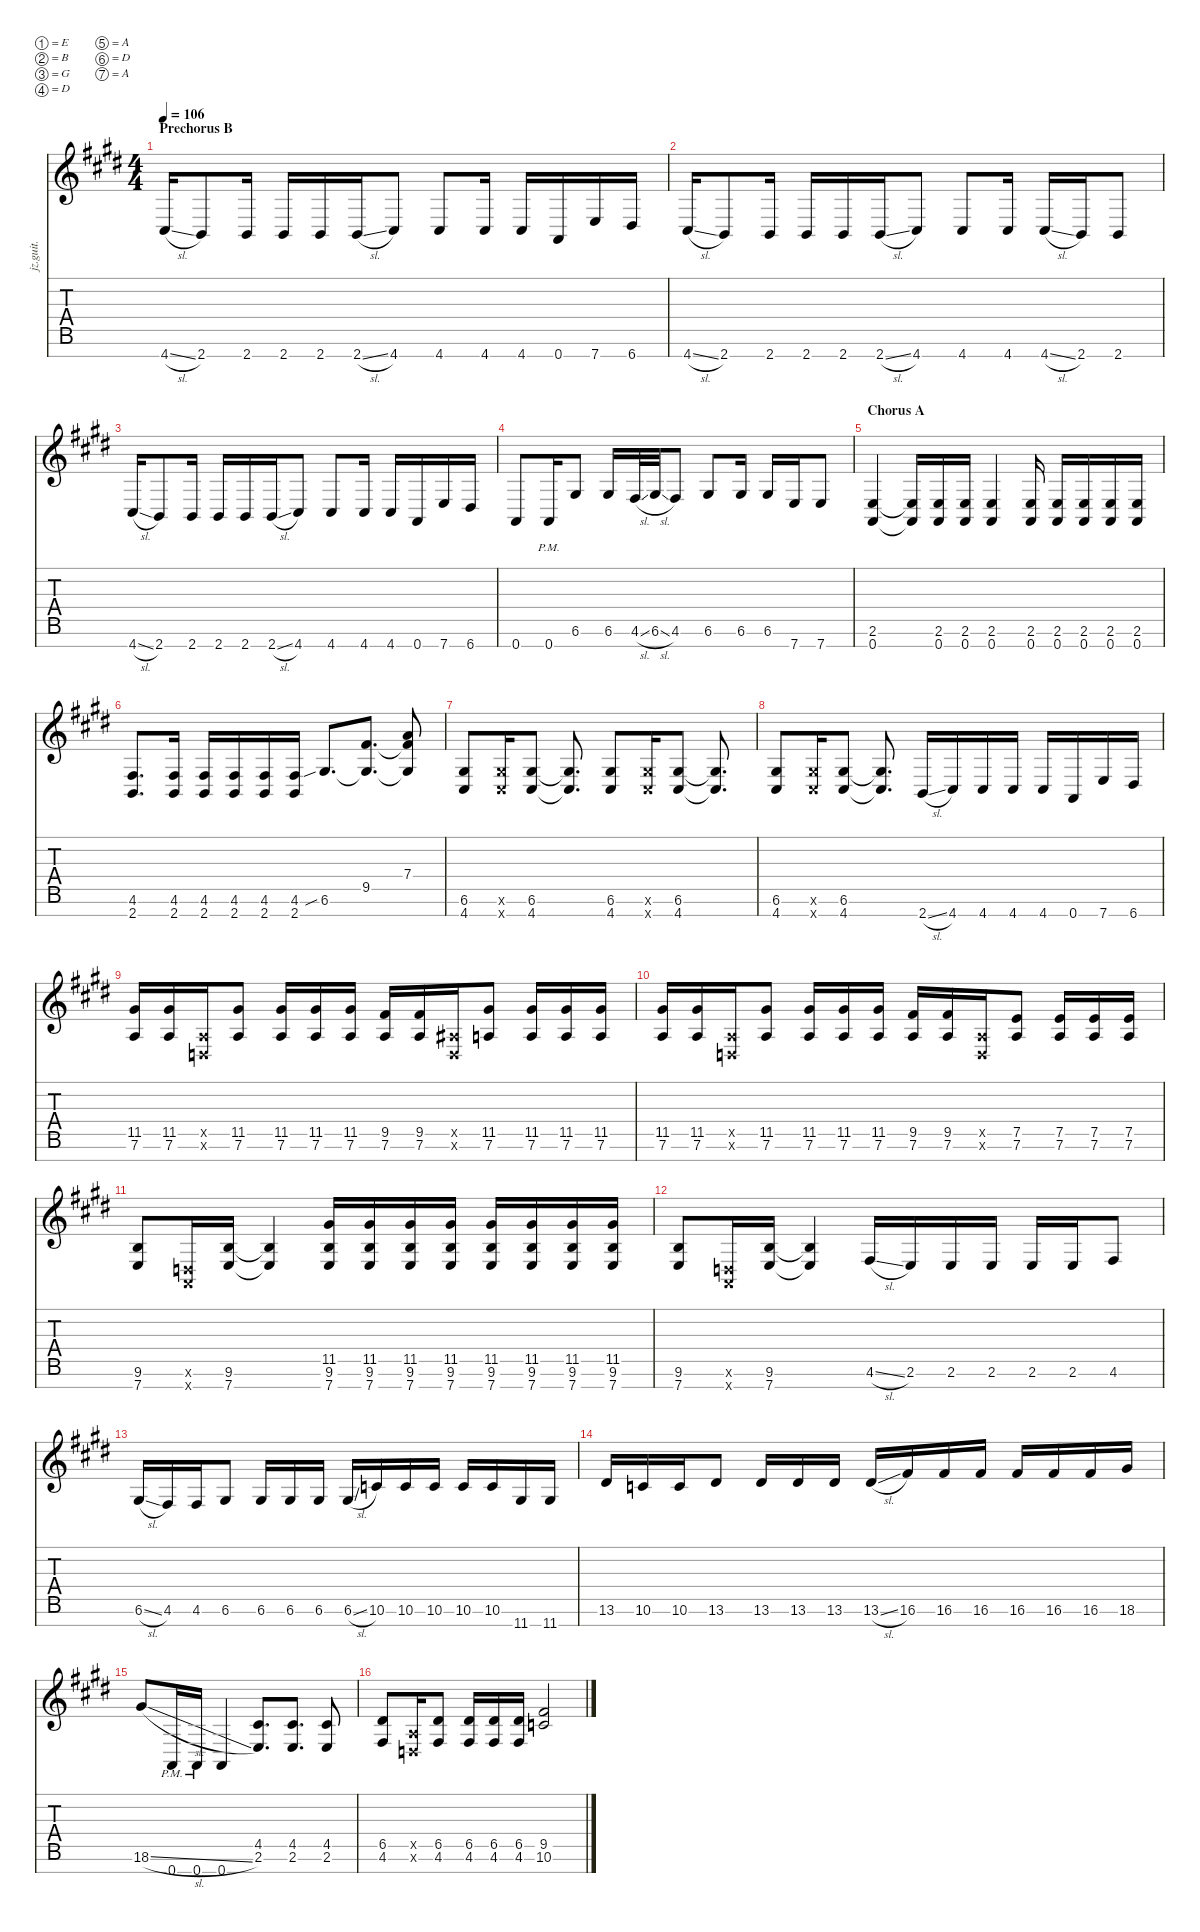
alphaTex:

\defaultSystemsLayout 4
\hideDynamics
\bracketExtendMode nobrackets
\otherSystemsTrackNameOrientation horizontal
\track ("Die" "jz.guit.") {defaultSystemsLayout 4 instrument distortionguitar}
\staff {score tabs}
\tuning (E4 B3 G3 D3 A2 D2 A1)
\ts (4 4)
\section ("" "Prechorus B")
\tempo 106
\clef g2
\scale
1.20511
\ks c#minor
4.7{sl acc #}.16{dy mf beam Up} 2.7{acc forcenatural}.8{beam Up} 2.7{acc forcenatural}.16{beam Up} 2.7{acc forcenatural}.16{beam Up} 2.7{acc forcenatural}.16{beam Up} 2.7{sl acc forcenatural}.16{beam Up} 4.7{acc #}.8{beam Up} 4.7{acc #}.8{beam Up} 4.7{acc #}.16{beam Up} 4.7{acc #}.16{beam Up} 0.7{acc forcenatural}.16{beam Up} 7.7{acc forcenatural}.16{beam Up} 6.7{acc #}.16{beam Up} |
\scale
0.925737 4.7{sl acc #}.16{beam Up} 2.7{acc forcenatural}.8{beam Up} 2.7{acc forcenatural}.16{beam Up} 2.7{acc forcenatural}.16{beam Up} 2.7{acc forcenatural}.16{beam Up} 2.7{sl acc forcenatural}.16{beam Up} 4.7{acc #}.8{beam Up} 4.7{acc #}.8{beam Up} 4.7{acc #}.16{beam Up} 4.7{sl acc #}.16{beam Up} 2.7{acc forcenatural}.16{beam Up} 2.7{acc forcenatural}.8{beam Up} |
\scale
0.925737 4.7{sl acc #}.16{beam Up} 2.7{acc forcenatural}.8{beam Up} 2.7{acc forcenatural}.16{beam Up} 2.7{acc forcenatural}.16{beam Up} 2.7{acc forcenatural}.16{beam Up} 2.7{sl acc forcenatural}.16{beam Up} 4.7{acc #}.8{beam Up} 4.7{acc #}.8{beam Up} 4.7{acc #}.16{beam Up} 4.7{acc #}.16{beam Up} 0.7{acc forcenatural}.16{beam Up} 7.7{acc forcenatural}.16{beam Up} 6.7{acc #}.16{beam Up} |
\scale
0.943421 0.7{acc forcenatural}.8{beam Up} 0.7{pm acc forcenatural}.16{beam Up} 6.6{acc #}.8{beam Up} 6.6{acc #}.16{beam Up} 4.6{sl acc #}.32{beam Up} 6.6{sl acc #}.32{beam Up} 4.6{acc #}.8{beam Up} 6.6{acc #}.8{beam Up} 6.6{acc #}.16{beam Up} 6.6{acc #}.16{beam Up} 7.7{acc forcenatural}.16{beam Up} 7.7{acc forcenatural}.8{beam Up} |
\section ("" "Chorus A")
\scale
1.20953 (0.7{acc forcenatural} 2.6{acc forcenatural}).4{beam Up} (0.7{t acc forcenatural} 2.6{t acc forcenatural}).16{beam Up} (0.7{acc forcenatural} 2.6{acc forcenatural}).16{beam Up} (0.7{acc forcenatural} 2.6{acc forcenatural}).16{beam Up} (0.7{acc forcenatural} 2.6{acc forcenatural}).4{beam Up} (0.7{acc forcenatural} 2.6{acc forcenatural}).16{beam Up} (0.7{acc forcenatural} 2.6{acc forcenatural}).16{beam Up} (0.7{acc forcenatural} 2.6{acc forcenatural}).16{beam Up} (0.7{acc forcenatural} 2.6{acc forcenatural}).16{beam Up} (0.7{acc forcenatural} 2.6{acc forcenatural}).16{beam Up} |
\scale
0.930158 (2.7{acc forcenatural} 4.6{acc #}).8{d beam Up} (2.7{acc forcenatural} 4.6{acc #}).16{beam Up} (2.7{acc forcenatural} 4.6{acc #}).16{beam Up} (2.7{acc forcenatural} 4.6{acc #}).16{beam Up} (2.7{acc forcenatural} 4.6{acc #}).16{beam Up} (2.7{acc forcenatural} 4.6{acc #}).16{beam Up} 6.6{sib acc #}.8{d beam Up} (9.5{acc #} 6.6{t acc #}).8{d beam Up} (7.4{acc forcenatural} 6.6{t acc #} 9.5{t acc #}).8{beam Up} |
\scale
0.930158 (4.7{acc #} 6.6{acc #}).8{beam Up} (4.7{x acc #} 6.6{x acc #}).16{beam Up} (4.7{acc #} 6.6{acc #}).8{beam Up} (4.7{t acc #} 6.6{t acc #}).8{d beam Up} (4.7{acc #} 6.6{acc #}).8{beam Up} (4.7{x acc #} 6.6{x acc #}).16{beam Up} (4.7{acc #} 6.6{acc #}).8{beam Up} (4.7{t acc #} 6.6{t acc #}).8{d beam Up} |
\scale
0.930158 (4.7{acc #} 6.6{acc #}).8{beam Up} (4.7{x acc #} 6.6{x acc #}).16{beam Up} (4.7{acc #} 6.6{acc #}).8{beam Up} (4.7{t acc #} 6.6{t acc #}).8{d beam Up} 2.7{sl acc forcenatural}.16{beam Up} 4.7{acc #}.16{beam Up} 4.7{acc #}.16{beam Up} 4.7{acc #}.16{beam Up} 4.7{acc #}.16{beam Up} 0.7{acc forcenatural}.16{beam Up} 7.7{acc forcenatural}.16{beam Up} 6.7{acc #}.16{beam Up} |
\scale
1.20953 (7.6{acc forcenatural} 11.5{acc #}).16{beam Up} (7.6{acc forcenatural} 11.5{acc #}).16{beam Up} (0.6{x acc forcenatural} 0.5{x acc forcenatural}).16{beam Up} (7.6{acc forcenatural} 11.5{acc #}).8{beam Up} (7.6{acc forcenatural} 11.5{acc #}).16{beam Up} (7.6{acc forcenatural} 11.5{acc #}).16{beam Up} (7.6{acc forcenatural} 11.5{acc #}).16{beam Up} (7.6{acc forcenatural} 9.5{acc #}).16{beam Up} (7.6{acc forcenatural} 9.5{acc #}).16{beam Up} (0.6{x acc forcenatural} 1.5{x acc #}).16{beam Up} (7.6{acc forcenatural} 11.5{acc #}).8{beam Up} (7.6{acc forcenatural} 11.5{acc #}).16{beam Up} (7.6{acc forcenatural} 11.5{acc #}).16{beam Up} (7.6{acc forcenatural} 11.5{acc #}).16{beam Up} |
\scale
0.930158 (7.6{acc forcenatural} 11.5{acc #}).16{beam Up} (7.6{acc forcenatural} 11.5{acc #}).16{beam Up} (0.6{x acc forcenatural} 0.5{x acc forcenatural}).16{beam Up} (7.6{acc forcenatural} 11.5{acc #}).8{beam Up} (7.6{acc forcenatural} 11.5{acc #}).16{beam Up} (7.6{acc forcenatural} 11.5{acc #}).16{beam Up} (7.6{acc forcenatural} 11.5{acc #}).16{beam Up} (7.6{acc forcenatural} 9.5{acc #}).16{beam Up} (7.6{acc forcenatural} 9.5{acc #}).16{beam Up} (0.6{x acc forcenatural} 0.5{x acc forcenatural}).16{beam Up} (7.6{acc forcenatural} 7.5{acc forcenatural}).8{beam Up} (7.6{acc forcenatural} 7.5{acc forcenatural}).16{beam Up} (7.6{acc forcenatural} 7.5{acc forcenatural}).16{beam Up} (7.5{acc forcenatural} 7.6{acc forcenatural}).16{beam Up} |
\scale
0.930158 (9.6{acc forcenatural} 7.7{acc forcenatural}).8{beam Up} (0.6{x acc forcenatural} 0.7{x acc forcenatural}).16{beam Up} (9.6{acc forcenatural} 7.7{acc forcenatural}).16{beam Up} (7.7{t acc forcenatural} 9.6{t acc forcenatural}).4{beam Up} (9.6{acc forcenatural} 7.7{acc forcenatural} 11.5{acc #}).16{beam Up} (9.6{acc forcenatural} 7.7{acc forcenatural} 11.5{acc #}).16{beam Up} (9.6{acc forcenatural} 7.7{acc forcenatural} 11.5{acc #}).16{beam Up} (9.6{acc forcenatural} 7.7{acc forcenatural} 11.5{acc #}).16{beam Up} (9.6{acc forcenatural} 7.7{acc forcenatural} 11.5{acc #}).16{beam Up} (9.6{acc forcenatural} 7.7{acc forcenatural} 11.5{acc #}).16{beam Up} (9.6{acc forcenatural} 7.7{acc forcenatural} 11.5{acc #}).16{beam Up} (9.6{acc forcenatural} 7.7{acc forcenatural} 11.5{acc #}).16{beam Up} |
\scale
0.930158 (9.6{acc forcenatural} 7.7{acc forcenatural}).8{beam Up} (0.6{x acc forcenatural} 0.7{x acc forcenatural}).16{beam Up} (9.6{acc forcenatural} 7.7{acc forcenatural}).16{beam Up} (7.7{t acc forcenatural} 9.6{t acc forcenatural}).4{beam Up} 4.6{sl acc #}.16{beam Up} 2.6{acc forcenatural}.16{beam Up} 2.6{acc forcenatural}.16{beam Up} 2.6{acc forcenatural}.16{beam Up} 2.6{acc forcenatural}.16{beam Up} 2.6{acc forcenatural}.16{beam Up} 4.6{acc #}.8{beam Up} |
\scale
1.20511 6.6{sl acc #}.16{beam Up} 4.6{acc #}.16{beam Up} 4.6{acc #}.16{beam Up} 6.6{acc #}.8{beam Up} 6.6{acc #}.16{beam Up} 6.6{acc #}.16{beam Up} 6.6{acc #}.16{beam Up} 6.6{sl acc #}.16{beam Up} 10.6{acc forcenatural}.16{beam Up} 10.6{acc forcenatural}.16{beam Up} 10.6{acc forcenatural}.16{beam Up} 10.6{acc forcenatural}.16{beam Up} 10.6{acc forcenatural}.16{beam Up} 11.7{acc #}.16{beam Up} 11.7{acc #}.16{beam Up} |
\scale
0.925737 13.6{acc #}.16{beam Up} 10.6{acc forcenatural}.16{beam Up} 10.6{acc forcenatural}.16{beam Up} 13.6{acc #}.8{beam Up} 13.6{acc #}.16{beam Up} 13.6{acc #}.16{beam Up} 13.6{acc #}.16{beam Up} 13.6{sl acc #}.16{beam Up} 16.6{acc #}.16{beam Up} 16.6{acc #}.16{beam Up} 16.6{acc #}.16{beam Up} 16.6{acc #}.16{beam Up} 16.6{acc #}.16{beam Up} 16.6{acc #}.16{beam Up} 18.6{acc #}.16{beam Up} |
\scale
0.925737 18.6{sl acc #}.8{beam Up} 0.7{pm acc forcenatural}.16{beam Up} 0.7{pm acc forcenatural}.16{beam Up} 0.7{acc forcenatural}.4{beam Up} (2.6{acc forcenatural} 4.5{acc #}).8{d beam Up} (2.6{acc forcenatural} 4.5{acc #}).8{d beam Up} (2.6{acc forcenatural} 4.5{acc #}).8{beam Up} |
\scale
0.943421 (4.6{acc #} 6.5{acc #}).8{beam Up} (0.6{x acc forcenatural} 0.5{x acc forcenatural}).16{beam Up} (4.6{acc #} 6.5{acc #}).8{beam Up} (4.6{acc #} 6.5{acc #}).16{beam Up} (4.6{acc #} 6.5{acc #}).16{beam Up} (4.6{acc #} 6.5{acc #}).16{beam Up} (10.6{acc forcenatural} 9.5{acc #}).2{beam Up}
